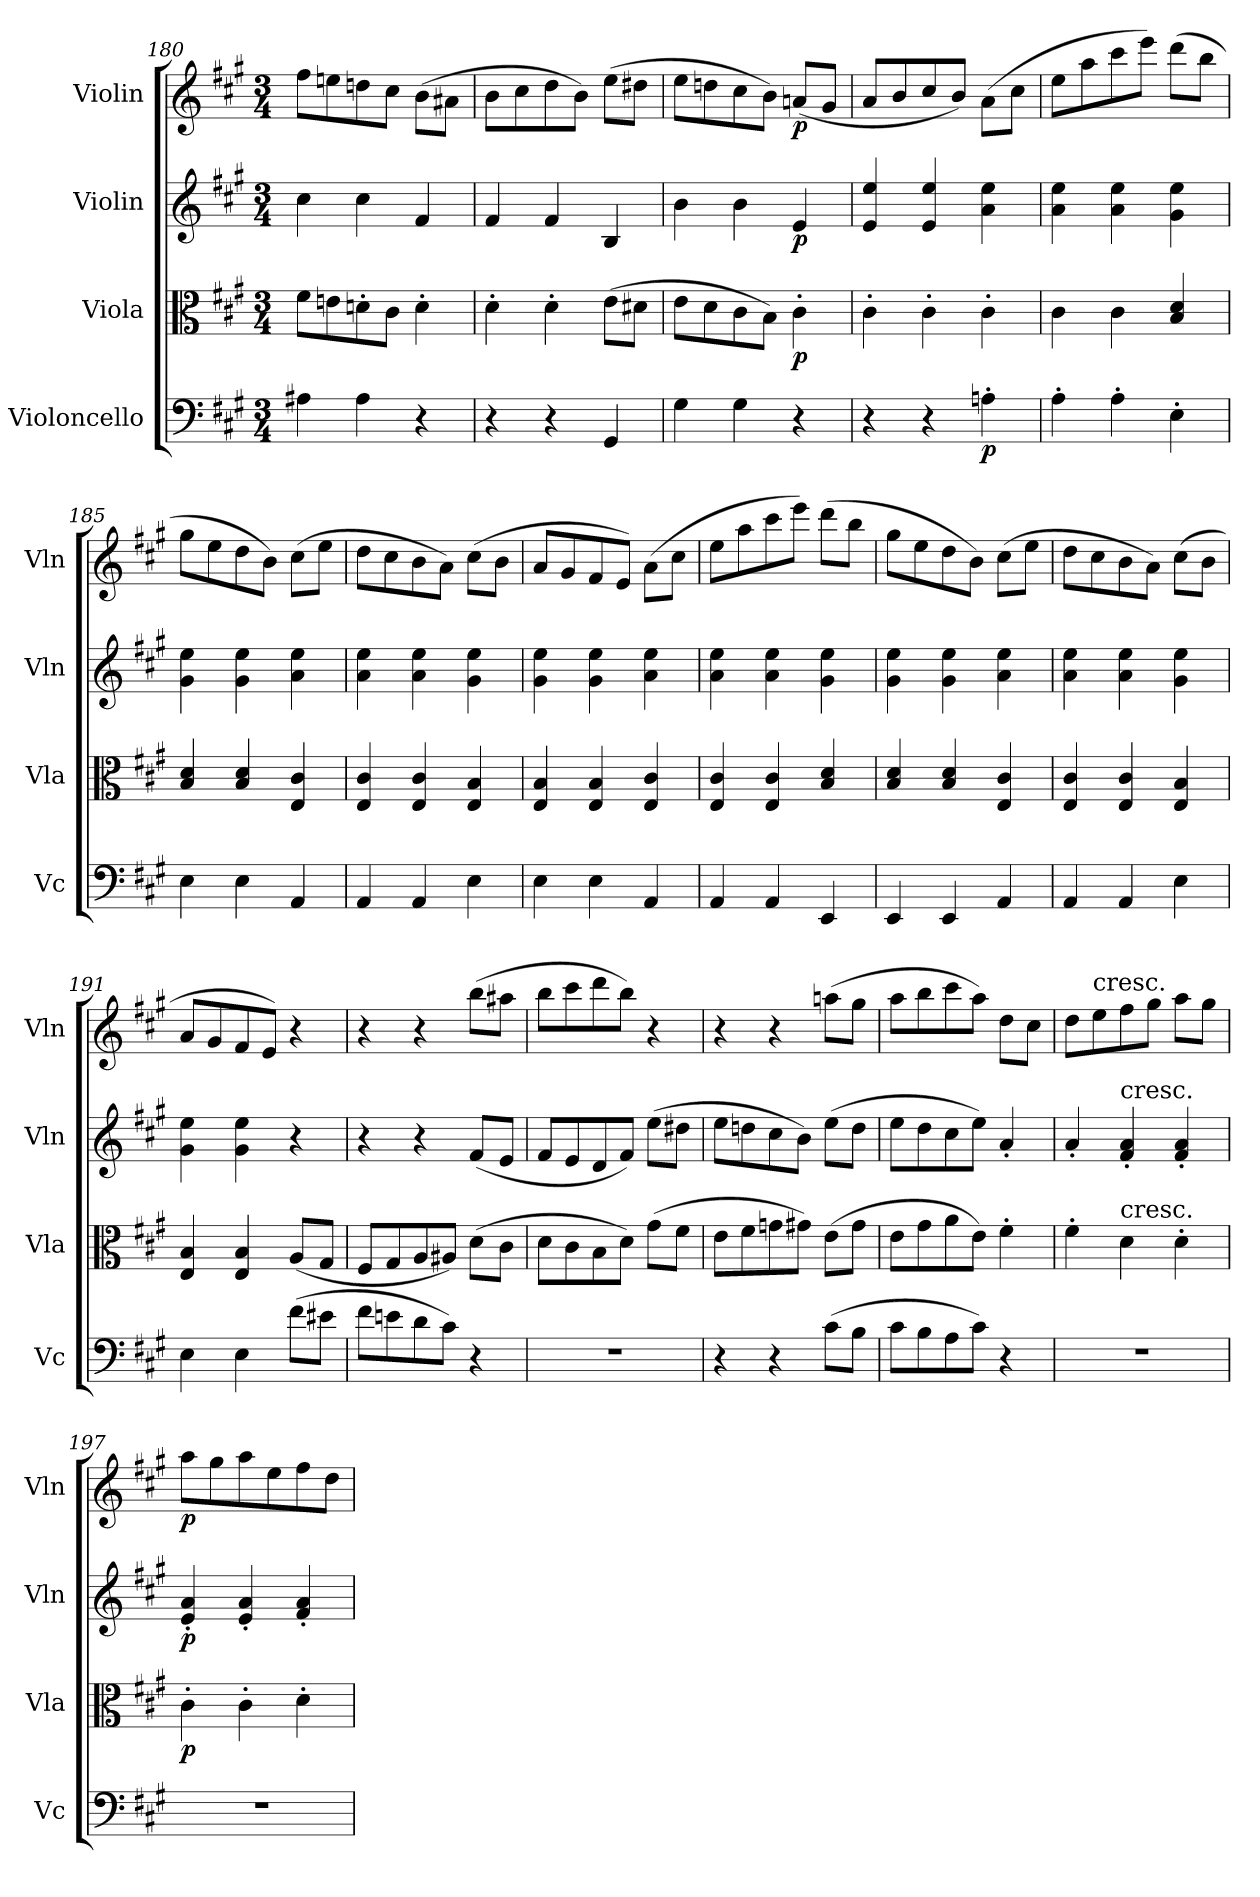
**kern	**dynam	**kern	**dynam	**kern	**dynam	**kern	**dynam
*part4	*part4	*part3	*part3	*part2	*part2	*part1	*part1
*staff4	*staff4	*staff3	*staff3	*staff2	*staff2	*staff1	*staff1
*I"Violoncello	*	*I"Viola	*	*I"Violin	*	*I"Violin	*
*I'Vc	*	*I'Vla	*	*I'Vln	*	*I'Vln	*
*clefF4	*	*clefC3	*	*clefG2	*	*clefG2	*
*k[f#c#g#]	*	*k[f#c#g#]	*	*k[f#c#g#]	*	*k[f#c#g#]	*
*M3/4	*	*M3/4	*	*M3/4	*	*M3/4	*
=180	=180	=180	=180	=180	=180	=180	=180
4A#X\	.	8f#\L	.	4cc#\	.	8ff#\L	.
.	.	8en\	.	.	.	8een\	.
4A#\	.	8dn'\	.	4cc#\	.	8ddn\	.
.	.	8c#\J	.	.	.	8cc#\J	.
4r	.	4d'\	.	4f#/	.	(8b\L	.
.	.	.	.	.	.	8a#X\J	.
=181	=181	=181	=181	=181	=181	=181	=181
4r	.	4d'\	.	4f#/	.	8b\L	.
.	.	.	.	.	.	8cc#\	.
4r	.	4d'\	.	4f#/	.	8dd\	.
.	.	.	.	.	.	8b\J)	.
4GG#/	.	(8e\L	.	4B/	.	(8ee\L	.
.	.	8d#X\J	.	.	.	8dd#X\J	.
=182	=182	=182	=182	=182	=182	=182	=182
4G#\	.	8e\L	.	4b\	.	8ee\L	.
.	.	8d\	.	.	.	8ddn\	.
4G#\	.	8c#\	.	4b\	.	8cc#\	.
.	.	8B\J)	.	.	.	8b\J)	.
4r	.	4c#'\	p	4e/	p	(8an/L	p
.	.	.	.	.	.	8g#/J	.
=183	=183	=183	=183	=183	=183	=183	=183
4r	.	4c#'\	.	4e/ 4ee/	.	8a/L	.
.	.	.	.	.	.	8b/	.
4r	.	4c#'\	.	4e/ 4ee/	.	8cc#/	.
.	.	.	.	.	.	8b/J)	.
4An'\	p	4c#'\	.	4a\ 4ee\	.	(8a\L	.
.	.	.	.	.	.	8cc#\J	.
=184	=184	=184	=184	=184	=184	=184	=184
4A'\	.	4c#\	.	4a\ 4ee\	.	8ee\L	.
.	.	.	.	.	.	8aa\	.
4A'\	.	4c#\	.	4a\ 4ee\	.	8ccc#\	.
.	.	.	.	.	.	8eee\J)	.
4E'\	.	4B/ 4d/	.	4g#\ 4ee\	.	(8ddd\L	.
.	.	.	.	.	.	8bb\J	.
=185	=185	=185	=185	=185	=185	=185	=185
4E\	.	4B/ 4d/	.	4g#\ 4ee\	.	8gg#\L	.
.	.	.	.	.	.	8ee\	.
4E\	.	4B/ 4d/	.	4g#\ 4ee\	.	8dd\	.
.	.	.	.	.	.	8b\J)	.
4AA/	.	4E/ 4c#/	.	4a\ 4ee\	.	(8cc#\L	.
.	.	.	.	.	.	8ee\J	.
=186	=186	=186	=186	=186	=186	=186	=186
4AA/	.	4E/ 4c#/	.	4a\ 4ee\	.	8dd\L	.
.	.	.	.	.	.	8cc#\	.
4AA/	.	4E/ 4c#/	.	4a\ 4ee\	.	8b\	.
.	.	.	.	.	.	8a\J)	.
4E\	.	4E/ 4B/	.	4g#\ 4ee\	.	(8cc#\L	.
.	.	.	.	.	.	8b\J	.
=187	=187	=187	=187	=187	=187	=187	=187
4E\	.	4E/ 4B/	.	4g#\ 4ee\	.	8a/L	.
.	.	.	.	.	.	8g#/	.
4E\	.	4E/ 4B/	.	4g#\ 4ee\	.	8f#/	.
.	.	.	.	.	.	8e/J)	.
4AA/	.	4E/ 4c#/	.	4a\ 4ee\	.	(8a\L	.
.	.	.	.	.	.	8cc#\J	.
=188	=188	=188	=188	=188	=188	=188	=188
4AA/	.	4E/ 4c#/	.	4a\ 4ee\	.	8ee\L	.
.	.	.	.	.	.	8aa\	.
4AA/	.	4E/ 4c#/	.	4a\ 4ee\	.	8ccc#\	.
.	.	.	.	.	.	8eee\J)	.
4EE/	.	4B/ 4d/	.	4g#\ 4ee\	.	(8ddd\L	.
.	.	.	.	.	.	8bb\J	.
=189	=189	=189	=189	=189	=189	=189	=189
4EE/	.	4B/ 4d/	.	4g#\ 4ee\	.	8gg#\L	.
.	.	.	.	.	.	8ee\	.
4EE/	.	4B/ 4d/	.	4g#\ 4ee\	.	8dd\	.
.	.	.	.	.	.	8b\J)	.
4AA/	.	4E/ 4c#/	.	4a\ 4ee\	.	(8cc#\L	.
.	.	.	.	.	.	8ee\J	.
=190	=190	=190	=190	=190	=190	=190	=190
4AA/	.	4E/ 4c#/	.	4a\ 4ee\	.	8dd\L	.
.	.	.	.	.	.	8cc#\	.
4AA/	.	4E/ 4c#/	.	4a\ 4ee\	.	8b\	.
.	.	.	.	.	.	8a\J)	.
4E\	.	4E/ 4B/	.	4g#\ 4ee\	.	(8cc#\L	.
.	.	.	.	.	.	8b\J	.
=191	=191	=191	=191	=191	=191	=191	=191
4E\	.	4E/ 4B/	.	4g#\ 4ee\	.	8a/L	.
.	.	.	.	.	.	8g#/	.
4E\	.	4E/ 4B/	.	4g#\ 4ee\	.	8f#/	.
.	.	.	.	.	.	8e/J)	.
(8f#\L	.	(8A/L	.	4r	.	4r	.
8e#X\J	.	8G#/J	.	.	.	.	.
=192	=192	=192	=192	=192	=192	=192	=192
8f#\L	.	8F#/L	.	4r	.	4r	.
8en\	.	8G#/	.	.	.	.	.
8d\	.	8A/	.	4r	.	4r	.
8c#\J)	.	8A#X/J)	.	.	.	.	.
4r	.	(8d\L	.	(8f#/L	.	(8bb\L	.
.	.	8c#\J	.	8e/J	.	8aa#X\J	.
=193	=193	=193	=193	=193	=193	=193	=193
2.r	.	8d\L	.	8f#/L	.	8bb\L	.
.	.	8c#\	.	8e/	.	8ccc#\	.
.	.	8B\	.	8d/	.	8ddd\	.
.	.	8d\J)	.	8f#/J)	.	8bb\J)	.
.	.	(8g#\L	.	(8ee\L	.	4r	.
.	.	8f#\J	.	8dd#X\J	.	.	.
=194	=194	=194	=194	=194	=194	=194	=194
4r	.	8e\L	.	8ee\L	.	4r	.
.	.	8f#\	.	8ddn\	.	.	.
4r	.	8gn\	.	8cc#\	.	4r	.
.	.	8g#X\J)	.	8b\J)	.	.	.
(8c#\L	.	(8e\L	.	(8ee\L	.	(8aan\L	.
8B\J	.	8g#\J	.	8dd\J	.	8gg#\J	.
=195	=195	=195	=195	=195	=195	=195	=195
8c#\L	.	8e\L	.	8ee\L	.	8aa\L	.
8B\	.	8g#\	.	8dd\	.	8bb\	.
8A\	.	8a\	.	8cc#\	.	8ccc#\	.
8c#\J)	.	8e\J)	.	8ee\J)	.	8aa\J)	.
4r	.	4f#'\	.	4a'/	.	8dd\L	.
.	.	.	.	.	.	8cc#\J	.
=196	=196	=196	=196	=196	=196	=196	=196
2.r	.	4f#'\	.	4a'/	.	8dd\L	.
!	!	!	!	!	!	!LO:TX:t=cresc.	!
.	.	.	.	.	.	8ee\	.
!	!	!	!	!LO:TX:t=cresc.	!	!	!
!	!	!LO:TX:t=cresc.	!	!	!	!	!
.	.	4d\	.	4f#'/ 4a'/	.	8ff#\	.
.	.	.	.	.	.	8gg#\J	.
.	.	4d'\	.	4f#'/ 4a'/	.	8aa\L	.
.	.	.	.	.	.	8gg#\J	.
=197	=197	=197	=197	=197	=197	=197	=197
2.r	.	4c#'\	p	4e'/ 4a'/	p	8aa\L	p
.	.	.	.	.	.	8gg#\	.
.	.	4c#'\	.	4e'/ 4a'/	.	8aa\	.
.	.	.	.	.	.	8ee\	.
.	.	4d'\	.	4f#'/ 4a'/	.	8ff#\	.
.	.	.	.	.	.	8dd\J	.
=	=	=	=	=	=	=	=
*-	*-	*-	*-	*-	*-	*-	*-
